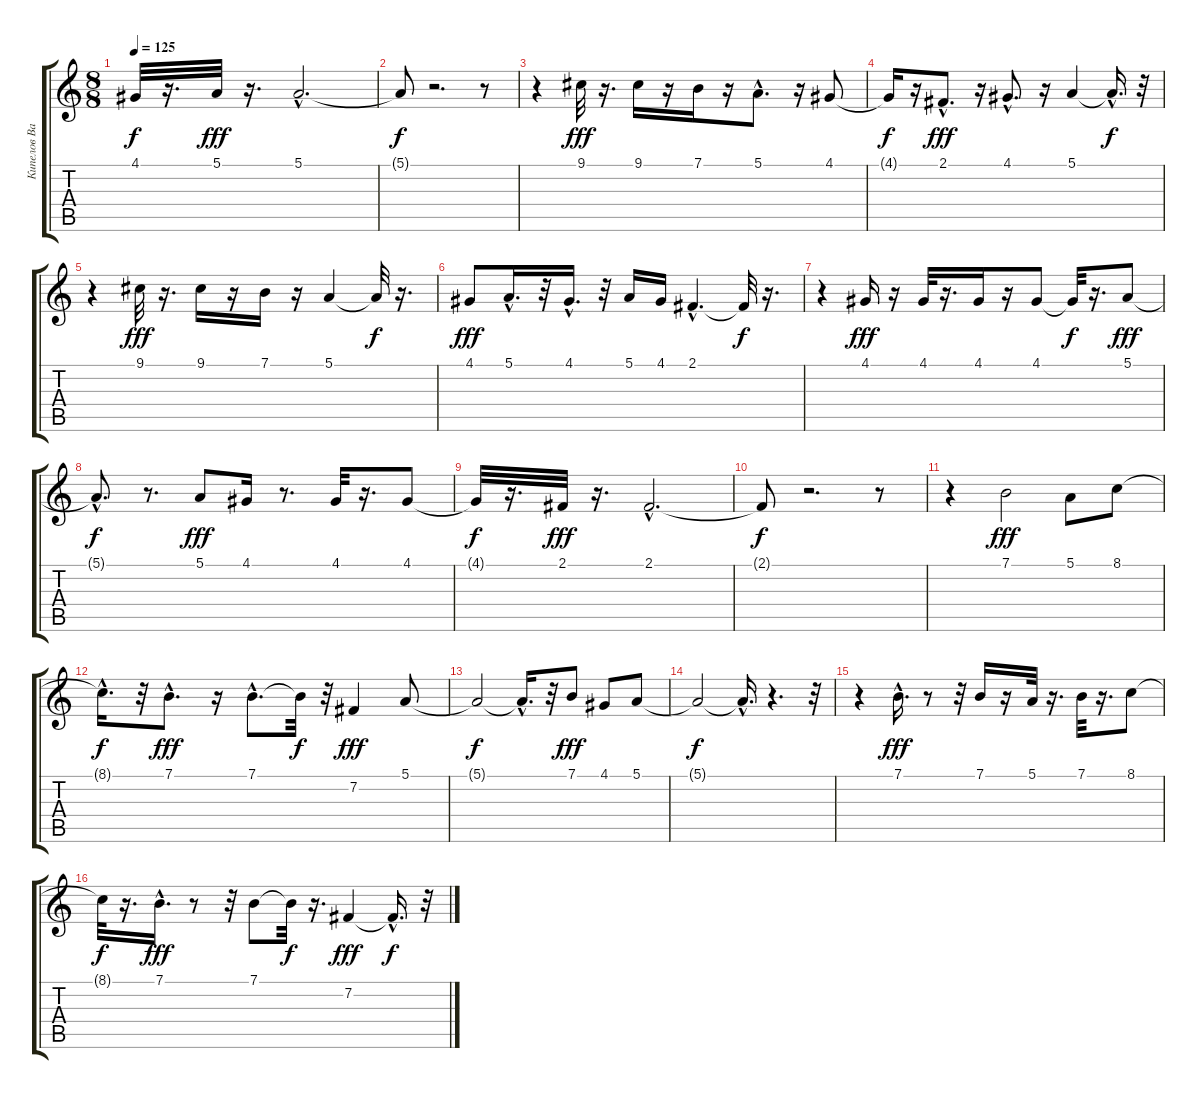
\track ("Кипелов Валерий Александрович" "Кипелов Ва") {instrument fx5brightness}
\staff {score tabs}
\tuning (E4 B3 G3 D3 A2 E2) {hide}
\ts (8 8)
\tempo 125
\clef g2
\ks c
4.1{t}.32{dy f} r.16{d} 5.1.32{dy fff} r.16{d} 5.1{hac}.2{d} |
5.1{t}.8{dy f} r.2{d} r.8 |
r.4 9.1.32{dy fff} r.16{d} 9.1.16 r.16 7.1.16 r.16 5.1{hac}.8{d} r.16 4.1.8 |
4.1{t}.16{dy f} r.16 2.1{hac}.8{d dy fff} r.16 4.1{hac}.8{d} r.16 5.1.4 5.1{hac t}.16{d dy f} r.32 |
r.4 9.1.32{dy fff} r.16{d} 9.1.16 r.16 7.1.16 r.16 5.1.4 5.1{t}.32{dy f} r.16{d} |
4.1.8{dy fff} 5.1{hac}.16{d} r.32 4.1{hac}.16{d} r.32 5.1.16 4.1.16 2.1{hac}.4{d} 2.1{t}.32{dy f} r.16{d} |
r.4 4.1.16{dy fff} r.16 4.1.32 r.16{d} 4.1.16 r.16 4.1.8 4.1{t}.32{dy f} r.16{d} 5.1.8{dy fff} |
5.1{hac t}.8{d dy f} r.8{d} 5.1.8{dy fff} 4.1.16 r.8{d} 4.1.32 r.16{d} 4.1.8 |
4.1{t}.32{dy f} r.16{d} 2.1.32{dy fff} r.16{d} 2.1{hac}.2{d} |
2.1{t}.8{dy f} r.2{d} r.8 |
r.4 7.1.2{dy fff} 5.1.8 8.1.8 |
8.1{hac t}.16{d dy f} r.32 7.1{hac}.8{d dy fff} r.16 7.1{hac}.8{d} 7.1{t}.32{dy f} r.32 7.2.4{dy fff} 5.1.8 |
5.1{t}.2{dy f} 5.1{hac t}.16{d} r.32 7.1.8{dy fff} 4.1.8 5.1.8 |
5.1{t}.2{dy f} 5.1{hac t}.16{d} r.4{d} r.32 |
r.4 7.1{hac}.16{d dy fff} r.8 r.32 7.1.16 r.16 5.1.32 r.16{d} 7.1.32 r.16{d} 8.1.8 |
8.1{t}.32{dy f} r.16{d} 7.1{hac}.16{d dy fff} r.8 r.32 7.1.8 7.1{t}.32{dy f} r.16{d} 7.2.4{dy fff} 7.2{hac t}.16{d dy f} r.32
